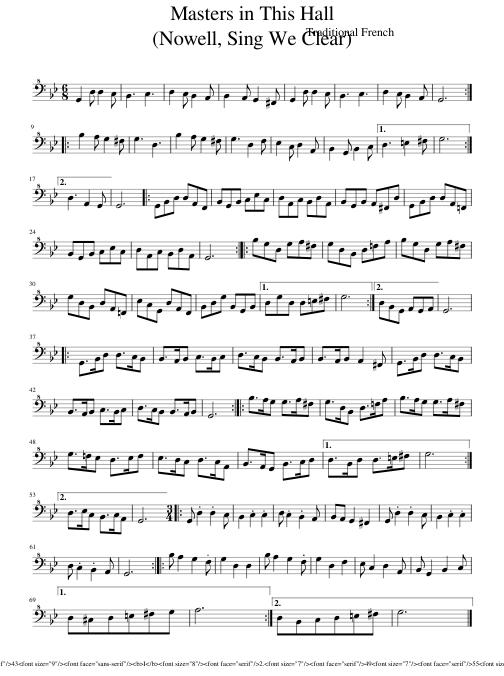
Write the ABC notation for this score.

X:1
L:1/8
M:6/8
I:linebreak $
K:Bb
V:1 bass+8
V:1
 G,,2 D, D,2 C, | B,,3 C,3 | D,2 C, B,,2 A,, | B,,2 A,, G,,2 ^F,, | G,,2 D, D,2 C, | %5
 B,,3 C,3 | D,2 C, B,,2 A,, | G,,6 ::$ B,2 A, G,2 ^F, | G,3 D,3 | %10
 B,2 A, G,2 ^F, | G,3 D,2 F, | E,2 C, D,2 A,, | B,,2 G,, B,,2 C, |1 D,3 =E,2 ^F, | %15
 G,6 :|2$ D,3 A,,2 G,, || G,,6 |: G,,B,,D, D,A,,F,, | B,,G,,B,, C,E,C, | %20
 D,A,,C, B,,D,A,, | B,,G,,B,, A,,^F,,D, | G,,B,,D, D,A,,=F,, |$ B,,G,,B,, C,E,C, | D,A,,C, B,,D,A,, | %25
 G,,6 :: B,G,D, G,A,^F, | G,D,B,, D,=F,A, | B,G,D, G,A,^F, |$ G,D,B,, D,A,,=F,, | %30
 E,C,G,, D,A,,F,, | B,,D,G, B,,G,,B,, |1 D,G,D, D,=E,^F, | G,6 :|2 D,B,,G,, A,,G,,A,, || %35
 G,,6 |:$ G,,>B,,D, D,>C,B,, | B,,>A,,B,, C,>B,,C, | D,>C,B,, B,,>A,,B,, | B,,>A,,B,, A,,2 ^F,, | %40
 G,,>B,,D, D,>C,B,, |$ B,,>A,,B,, C,>B,,C, | D,>C,B,, B,,>A,,B,, | G,,6 :: B,>A,G, G,>A,^F, | %45
 G,>D,B,, D,>=F,A, | B,>A,G, G,>A,^F, |$ G,>=F,E, D,>E,F, | E,>D,C, D,>C,A,, | B,,>A,,G,, B,,>C,D, |1 %50
 D,>B,,D, D,>=E,^F, | G,6 :|2$ D,>E,C, B,,>C,A,, || G,,6 |:[M:3/4] G,, .D,2 .D,2 C, | %55
 B,,2 .C,2 .C,2 | D, .C,2 .B,,2 A,, | B,,A,, G,,2 ^F,,2 | G,, .D,2 .D,2 C, | B,,2 .C,2 .C,2 |$ %60
 D, .C,2 .B,,2 A,, | G,,6 :: B, A,2 G,2 .F, | G,2 D,2 D,2 | B, A,2 G,2 .F, | %65
 G,2 D,2 F,2 | E, C,2 D,2 A,, | B,, G,,2 B,,2 C, |1$ D,^C,D,=E,^F,G, | A,6 :|2 %70
 D,B,,C,D,=E,^F, || G,6 |] %72
